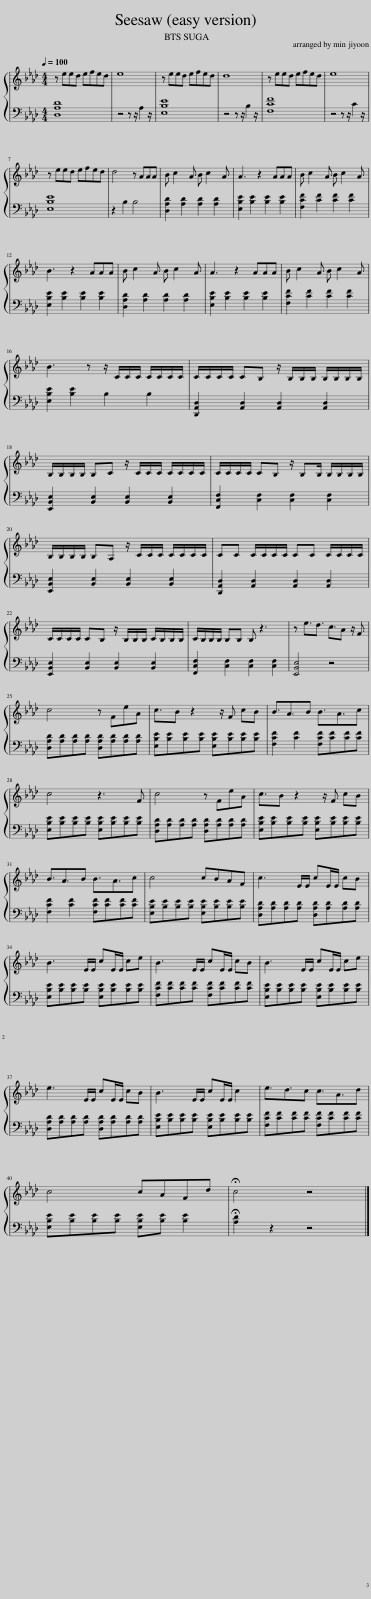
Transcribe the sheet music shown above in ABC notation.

X:1
%%score { 1 | 2 }
L:1/8
Q:1/4=100
M:4/4
I:linebreak $
K:Ab
V:1 treble
V:2 bass
V:1
 z eed efed | e8 | z eed efed | d8 | z eed efed | %5
 e8 |$ z eed efed | d4 z AAA | B c2 A B c2 A | A3 z2 AAA | %10
 B c2 A B c2 A |$ B3 z2 AAA | B c2 A B c2 A | A3 z2 AAA | B c2 A B c2 A |$ %15
 B3 z z/ C/C/C/ C/C/C/C/ | C/C/C/C/ CB, z/ B,/B,/B,/ B,/B,/B,/B,/ |$ B,/B,/B,/B,/ B,C z/ C/C/C/ C/C/C/C/ | C/C/C/C/ CB, z/ B,B,/ B,/B,/B,/B,/ |$ B,/B,/B,/B,/ B,A, z/ C/C/C/ C/C/C/C/ | %20
 CC C/C/C/C/ CC C/C/C/C/ |$ C/C/C/C/ CB, z/ B,/B,/B,/ C/B,/B,/B,/ | C/B,/B,/B,/ B,B, B, z3 | z e3/2d3/2 c3/2A z/ F |$ c4 z FeA | %25
 c3/2B z2 z/ F cB | B3/2A3/2B B3/2A3/2c |$ c4 z3 F | c4 z FeA | c3/2B z2 z/ F cB |$ %30
 B3/2A3/2B B3/2A3/2c | c4 cBAF | c3 E/E/ cE/E/ cB |$ B3 E/E/ cE/E/ ce | B3 E/E/ cE/E/ cB | %35
 B3 E/E/ cE/E/ ce |$ e3 E/E/ cE/E/ cB | B3 E/E/ cE/E/ c2 | e3/2d3/2c c3/2A3/2d |$ c4 cAFd | %40
 !fermata!c4 z4 |] %41
V:2
 [D,A,D]8 | z4 z z/ A,2 z/ | [E,B,E]8 | z4 z z/ B,2 z/ | [F,CF]8 | %5
 z4 z z/ C2 z/ |$ [E,B,E]8 | z2 B,2 B,4 | [D,A,D]2 [A,D]2 [A,D]2 [A,D]2 | [E,B,E]2 [B,E]2 [B,E]2 [B,E]2 | %10
 [F,CF]2 [CF]2 [CF]2 [CF]2 |$ [E,B,E]2 [B,E]2 [B,E]2 [B,E]2 | [D,A,D]2 [A,D]2 [A,D]2 [A,D]2 | [E,B,E]2 [B,E]2 [B,E]2 [B,E]2 | [F,CF]2 [CF]2 [CF]2 [CF]2 |$ %15
 [E,B,E]2 [B,E]2 B,2 B,2 | [D,,A,,D,]2 [A,,D,]2 [A,,D,]2 [A,,D,]2 |$ [E,,B,,E,]2 [B,,E,]2 [B,,E,]2 [B,,E,]2 | [F,,C,F,]2 [C,F,]2 [C,F,]2 [C,F,]2 |$ [E,,B,,E,]2 [B,,E,]2 [B,,E,]2 [B,,E,]2 | %20
 [D,,A,,D,]2 [A,,D,]2 [A,,D,]2 [A,,D,]2 |$ [E,,B,,E,]2 [B,,E,]2 [B,,E,]2 [B,,E,]2 | [F,,C,F,]2 [C,F,]2 [C,F,]2 [C,F,]2 | [E,,B,,E,]4 z4 |$ [D,A,D][A,D][A,D][A,D] [D,A,D][A,D][A,D][A,D] | %25
 [E,B,E][B,E][B,E][B,E] [E,B,E][B,E][B,E][B,E] | [F,CF]2 [CF]2 [F,CF][CF][CF][CF] |$ [E,B,E][B,E][B,E][B,E] [E,B,E][B,E][B,E][B,E] | [D,A,D][A,D][A,D][A,D] [D,A,D][A,D][A,D][A,D] | [E,B,E][B,E][B,E][B,E] [E,B,E][B,E][B,E][B,E] |$ %30
 [F,CF]2 [CF]2 [F,CF][CF][CF][CF] | [E,B,E][B,E][B,E][B,E] [E,B,E][B,E][B,E][B,E] | [D,A,D][A,D][A,D][A,D] [D,A,D][A,D][A,D][A,D] |$ [E,B,E][B,E][B,E][B,E] [E,B,E][B,E][B,E][B,E] | [F,CF][CF][CF][CF] [F,CF][CF][CF][CF] | %35
 [E,B,E][B,E][B,E][B,E] [E,B,E][B,E][B,E][B,E] |$ [D,A,D][A,D][A,D][A,D] [D,A,D][A,D][A,D][A,D] | [E,B,E][B,E][B,E][B,E] [E,B,E][B,E][B,E][B,E] | [F,CF][CF][CF][CF] [F,CF][CF][CF][CF] |$ [E,B,E][B,E][B,E][B,E] [E,B,E][B,E] [B,E]2 | %40
 !fermata![A,D]2 z2 z4 |] %41
